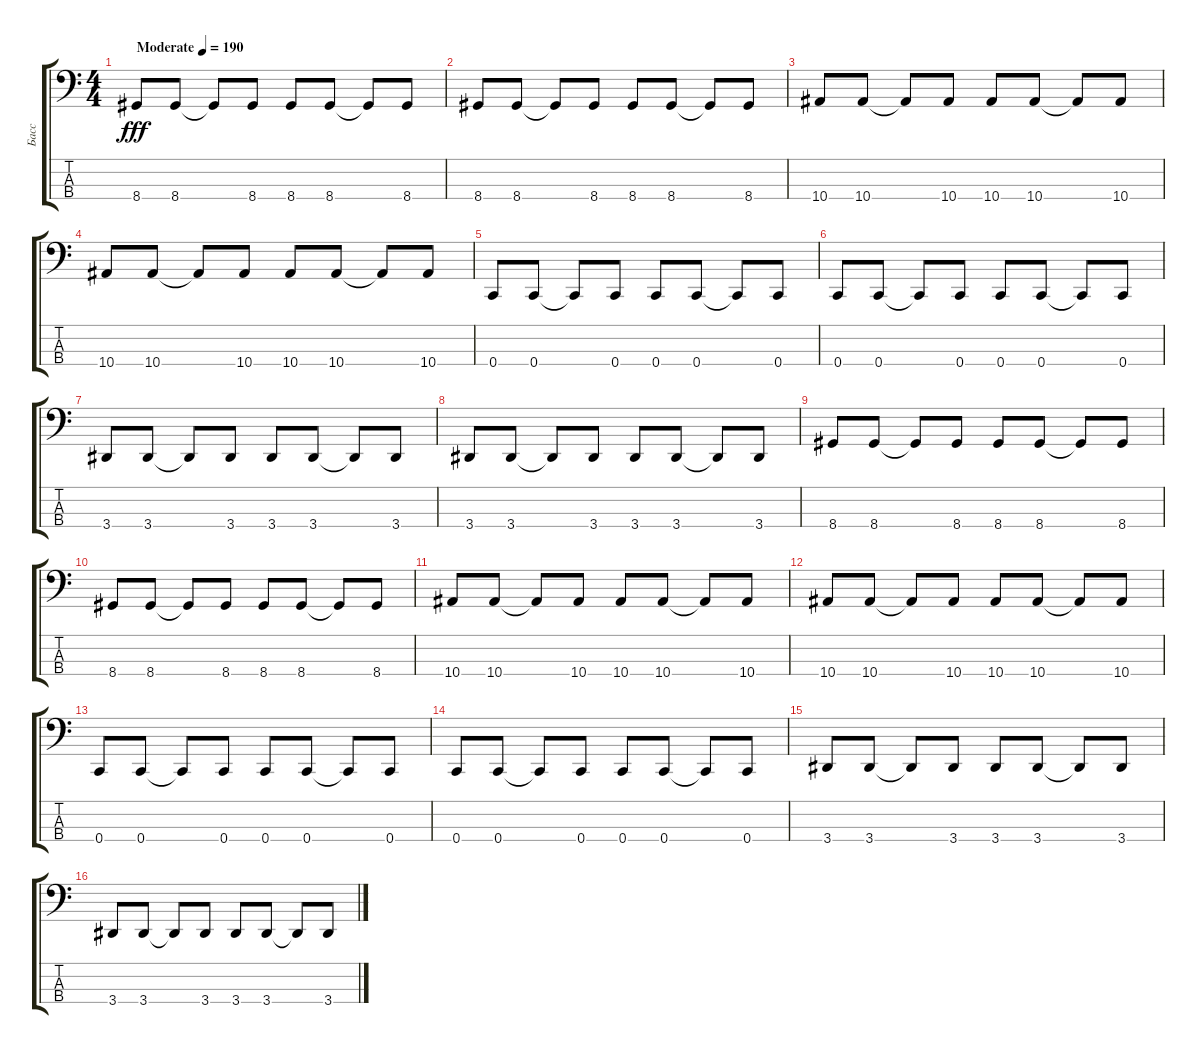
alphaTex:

\track ("Басс" "Басс") {instrument electricbassfinger}
\staff {score tabs}
\tuning (F2 C2 G1 C1) {hide}
\ts (4 4)
\tempo (190 "Moderate")
\clef f4
\ks c
8.4.8{dy fff instrument electricbassfinger} 8.4.8 8.4{t}.8 8.4.8 8.4.8 8.4.8 8.4{t}.8 8.4.8 |
8.4.8 8.4.8 8.4{t}.8 8.4.8 8.4.8 8.4.8 8.4{t}.8 8.4.8 |
10.4.8 10.4.8 10.4{t}.8 10.4.8 10.4.8 10.4.8 10.4{t}.8 10.4.8 |
10.4.8 10.4.8 10.4{t}.8 10.4.8 10.4.8 10.4.8 10.4{t}.8 10.4.8 |
0.4.8 0.4.8 0.4{t}.8 0.4.8 0.4.8 0.4.8 0.4{t}.8 0.4.8 |
0.4.8 0.4.8 0.4{t}.8 0.4.8 0.4.8 0.4.8 0.4{t}.8 0.4.8 |
3.4.8 3.4.8 3.4{t}.8 3.4.8 3.4.8 3.4.8 3.4{t}.8 3.4.8 |
3.4.8 3.4.8 3.4{t}.8 3.4.8 3.4.8 3.4.8 3.4{t}.8 3.4.8 |
8.4.8 8.4.8 8.4{t}.8 8.4.8 8.4.8 8.4.8 8.4{t}.8 8.4.8 |
8.4.8 8.4.8 8.4{t}.8 8.4.8 8.4.8 8.4.8 8.4{t}.8 8.4.8 |
10.4.8 10.4.8 10.4{t}.8 10.4.8 10.4.8 10.4.8 10.4{t}.8 10.4.8 |
10.4.8 10.4.8 10.4{t}.8 10.4.8 10.4.8 10.4.8 10.4{t}.8 10.4.8 |
0.4.8 0.4.8 0.4{t}.8 0.4.8 0.4.8 0.4.8 0.4{t}.8 0.4.8 |
0.4.8 0.4.8 0.4{t}.8 0.4.8 0.4.8 0.4.8 0.4{t}.8 0.4.8 |
3.4.8 3.4.8 3.4{t}.8 3.4.8 3.4.8 3.4.8 3.4{t}.8 3.4.8 |
3.4.8 3.4.8 3.4{t}.8 3.4.8 3.4.8 3.4.8 3.4{t}.8 3.4.8
